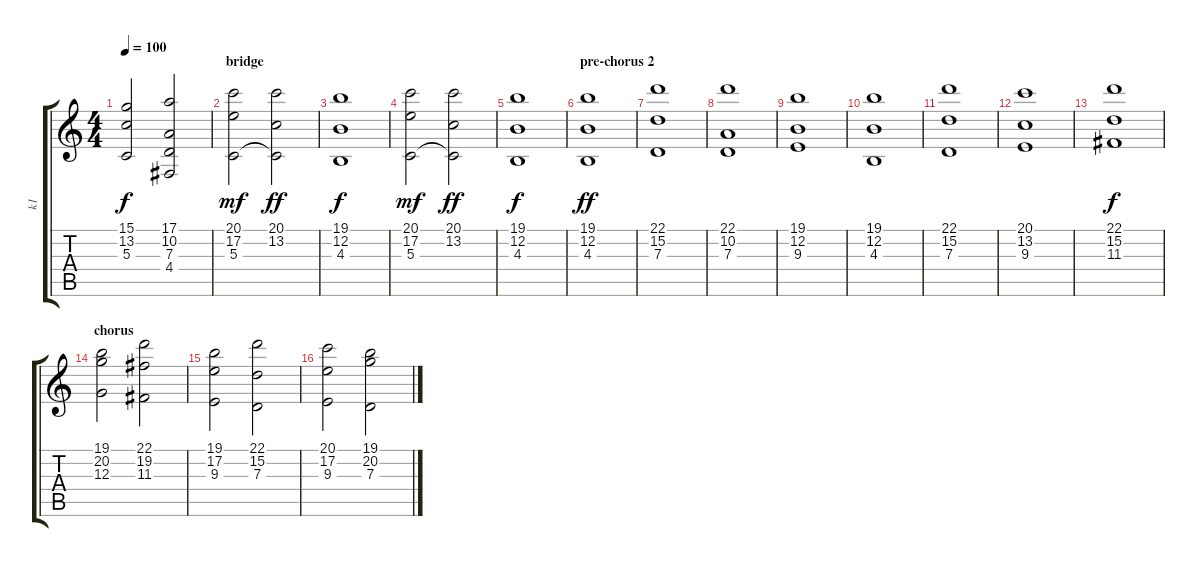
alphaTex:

\track ("k1" "k1") {instrument stringensemble1}
\staff {score tabs}
\tuning (E4 B3 G3 D3 A2 E2) {hide}
\ts (4 4)
\tempo 100
\clef g2
\ks c
(15.1 13.2 5.3).2{dy f} (17.1 10.2 7.3 4.4).2 |
\section ("" "bridge")
(20.1 17.2 5.3).2{dy mf} (20.1 13.2 5.3{t}).2{dy ff} |
(19.1 12.2 4.3).1{dy f} |
(20.1 17.2 5.3).2{dy mf} (20.1 13.2 5.3{t}).2{dy ff} |
(19.1 12.2 4.3).1{dy f} |
\section ("" "pre-chorus 2")
(19.1 12.2 4.3).1{dy ff} |
(22.1 15.2 7.3).1 |
(22.1 10.2 7.3).1 |
(19.1 12.2 9.3).1 |
(19.1 12.2 4.3).1 |
(22.1 15.2 7.3).1 |
(20.1 13.2 9.3).1 |
(22.1 15.2 11.3).1{dy f} |
\section ("" "chorus")
(19.1 20.2 12.3).2 (22.1 19.2 11.3).2 |
(19.1 17.2 9.3).2 (22.1 15.2 7.3).2 |
(20.1 17.2 9.3).2 (19.1 20.2 7.3).2
